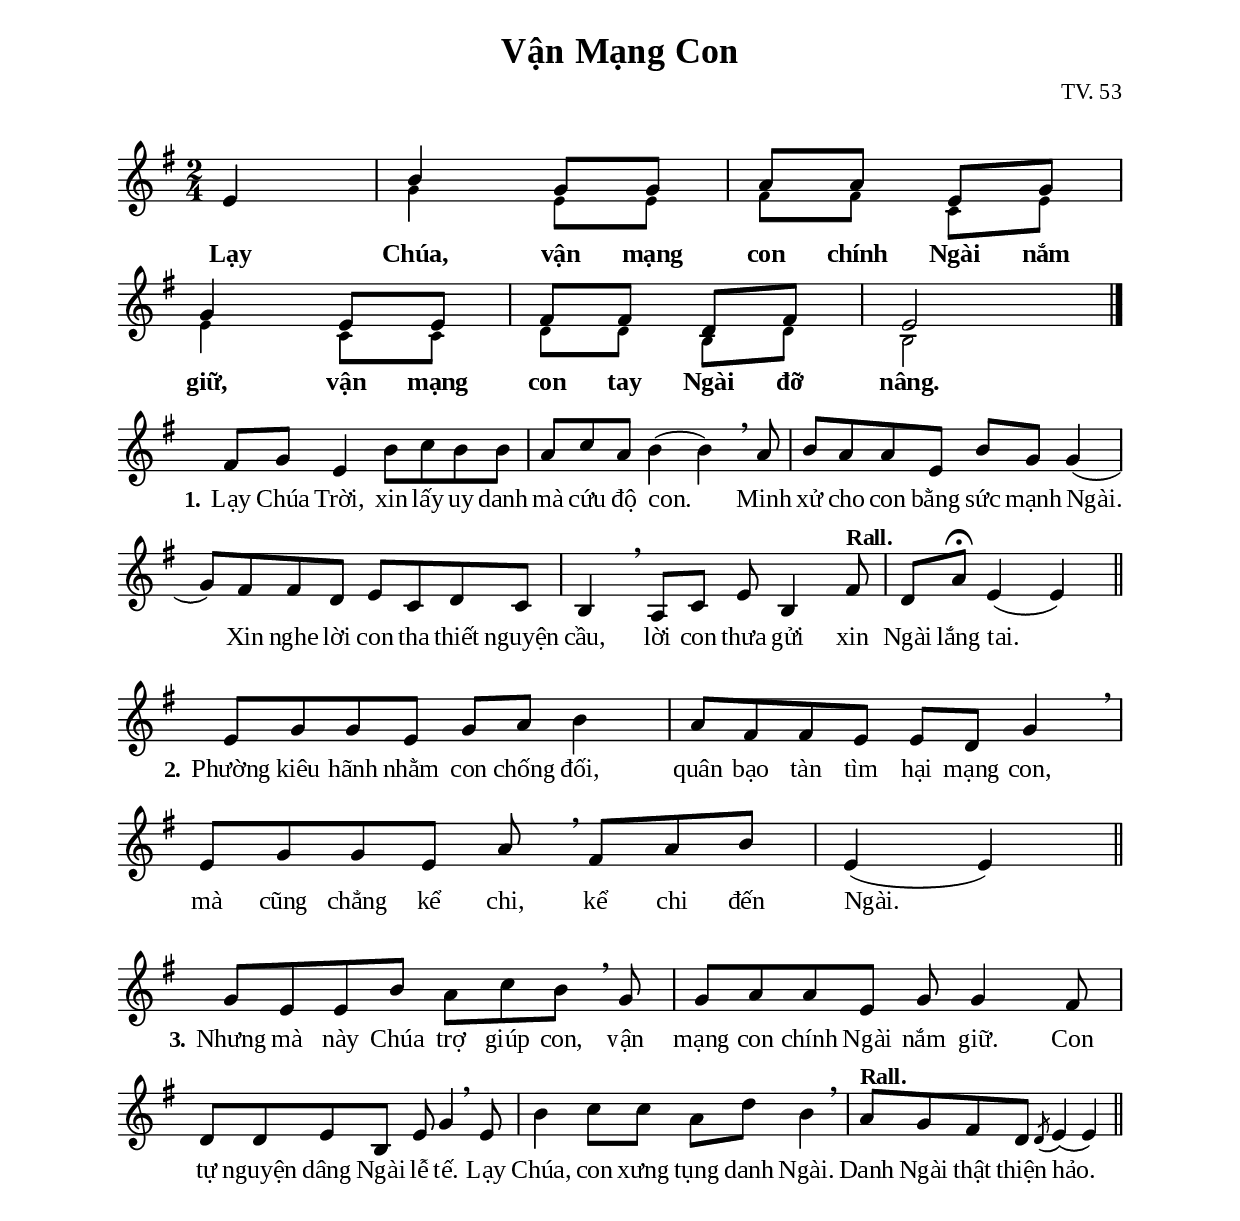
% Cài đặt chung
\version "2.20.0"
\include "english.ly"

\header {
  title = "Vận Mạng Con"
  composer = "TV. 53"
  arranger = " "
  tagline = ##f
}

global = {
  \key g \major
  \time 2/4
}

\paper {
  #(set-paper-size "a4")
  top-margin = 20\mm
  bottom-margin = 15\mm
  left-margin = 20\mm
  right-margin = 20\mm
  indent = #0
  #(define fonts
	 (make-pango-font-tree "Liberation Serif"
	 		       "Liberation Serif"
			       "Liberation Serif"
			       (/ 20 20)))
}

% Nhạc điệp khúc
nhacDiepKhucSop = \relative c' {
  \override Lyrics.LyricSpace.minimum-distance = #4.0
  \override Score.BarNumber.break-visibility = ##(#f #f #f)
  \partial 4 e4 |
  b' g8 g |
  a a e g |
  g4 e8 e |
  fs fs d fs |
  e2 \bar "|."
}

nhacDiepKhucBass = \relative c'' {
  \override Lyrics.LyricSpace.minimum-distance = #4.0
  \override Score.BarNumber.break-visibility = ##(#f #f #f)
  \override NoteHead.font-size = #-2
  \skip 4
  g4  e8 e |
  fs fs c e |
  e4 c8 c |
  d d b d |
  b2
}

% Nhạc phiên khúc
nhacPhienKhucMot = \relative c' {
  \set Score.barAlways = ##t
  \set Score.defaultBarType = ""
  \override Score.BarNumber.break-visibility = ##(#f #f #f)
  fs8 g e4 b'8 c b b a c a b4 (b) \breathe
  a8 b a a e b' g g4 (g8)
  fs8 fs d e c d c b4 \breathe
  a8 c e b4
  \tempo "Rall." fs'8 d a' \fermata e4 (e) \bar "||"
}

nhacPhienKhucHai = \relative c' {
  \set Score.barAlways = ##t
  \set Score.defaultBarType = ""
  \override Score.BarNumber.break-visibility = ##(#f #f #f)
  e8 g g e g a b4
  a8 fs fs e e d g4 \breathe
  e8 g g e a \breathe
  fs8 a b e,4 (e) \bar "||"
}

nhacPhienKhucBa = \relative c'' {
  \set Score.barAlways = ##t
  \set Score.defaultBarType = ""
  \override Score.BarNumber.break-visibility = ##(#f #f #f)
  g8 e e b' a c b \breathe
  g g a a e g g4
  fs8 d d e b e g4 \breathe
  e8 b'4 c8 c a d b4 \breathe
  \tempo "Rall." a8 g fs d
  \acciaccatura d8 e4 (e) \bar "||"
}

% Lời điệp khúc
loiDiepKhuc = \lyricmode {
  \override Lyrics.LyricText.font-series = #'bold
  Lạy Chúa, vận mạng con chính Ngài nắm giữ,
  vận mạng con tay Ngài đỡ nâng.
}

% Lời phiên khúc
loiPhienKhucMot = \lyricmode {
  \set stanza = #"1."
  Lạy Chúa Trời, xin lấy uy danh mà cứu độ con.
  Minh xử cho con bằng sức mạnh Ngài.
  Xin nghe lời con tha thiết nguyện cầu,
  lời con thưa gửi xin Ngài lắng tai.
}

loiPhienKhucHai = \lyricmode {
  \set stanza = #"2."
  Phường kiêu hãnh nhằm con chống đối,
  quân bạo tàn tìm hại mạng con,
  mà cũng chẳng kể chi, kể chi đến Ngài.
}

loiPhienKhucBa = \lyricmode {
  \set stanza = #"3."
  Nhưng mà này Chúa trợ giúp con,
  vận mạng con chính Ngài nắm giữ.
  Con tự nguyện dâng Ngài lễ tế.
  Lạy Chúa, con xưng tụng danh Ngài.
  Danh Ngài thật thiện hảo.
}


% Dàn trang
\score {
  \new ChoirStaff <<
    \new Staff = chorus \with {
        \consists "Merge_rests_engraver"
      }
      <<
      \new Voice = "sopranos" {
        \voiceOne \global \stemUp \nhacDiepKhucSop
      }
      \new Voice = "basses" {
        \voiceTwo \global \stemDown \nhacDiepKhucBass
      }
    >>
    \new Lyrics = basses
    \context Lyrics = basses \lyricsto sopranos \loiDiepKhuc
  >>
}

\score {
  \new ChoirStaff <<
    \new Staff = verses <<
      \override Staff.TimeSignature.transparent = ##t
      \new Voice = "verse" {
        \key g \major \stemNeutral \nhacPhienKhucMot
      }
    >>
    \new Lyrics \lyricsto verse \loiPhienKhucMot
  >>
}

\score {
  \new ChoirStaff <<
    \new Staff = verses <<
      \override Staff.TimeSignature.transparent = ##t
      \new Voice = "verse" {
        \key g \major \stemNeutral \nhacPhienKhucHai
      }
    >>
    \new Lyrics \lyricsto verse \loiPhienKhucHai
  >>
}

\score {
  \new ChoirStaff <<
    \new Staff = verses <<
      \override Staff.TimeSignature.transparent = ##t
      \new Voice = "verse" {
        \key g \major \stemNeutral \nhacPhienKhucBa
      }
    >>
    \new Lyrics \lyricsto verse \loiPhienKhucBa
  >>
}
